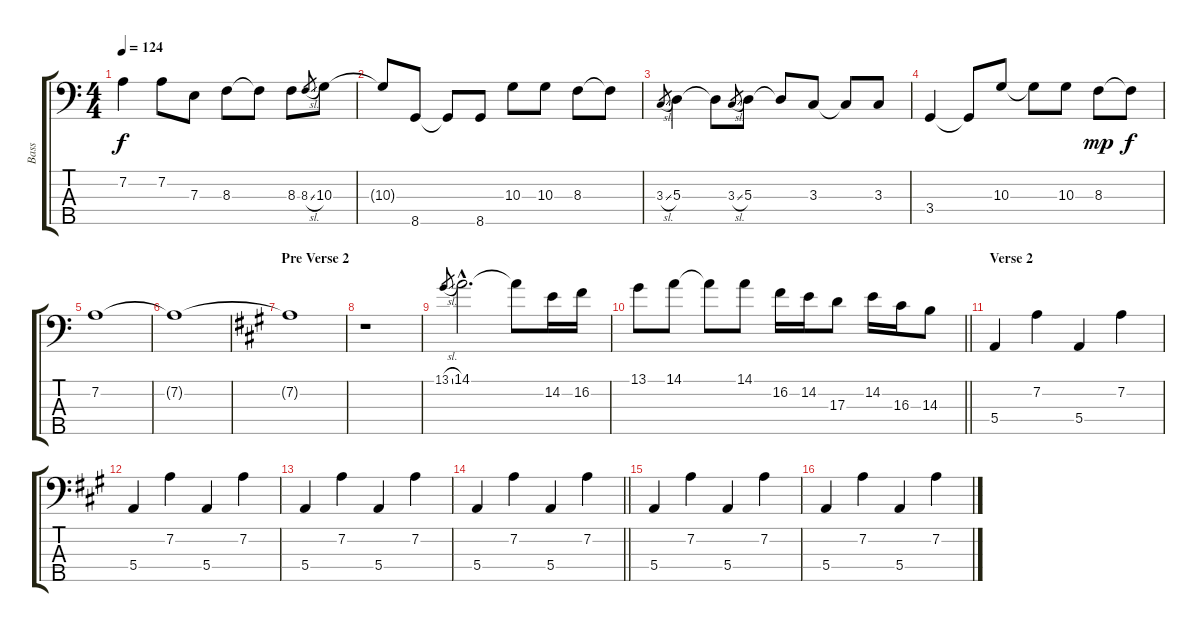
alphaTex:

\track ("Bass" "Bass") {instrument electricbassfinger}
\staff {score tabs}
\tuning (G2 D2 A1 E1 B0) {hide}
\ts (4 4)
\tempo 124
\clef f4
\ks aminor
7.2.4{dy f} 7.2.8 7.3.8 8.3.8 8.3{t}.8 8.3.8 8.3{sl}.8{gr} 10.3.8 |
10.3{t}.8 8.5.8 8.5{t}.8 8.5.8 10.3.8 10.3.8 8.3.8 8.3{t}.8 |
3.3{sl}.8{gr} 5.3.4 5.3{t}.8 3.3{sl}.8{gr} 5.3.8 5.3{t}.8 3.3.8 3.3{t}.8 3.3.8 |
3.4.4 3.4{t}.8 10.3.8 10.3{t}.8 10.3.8 8.3.8{dy mp} 8.3{t}.8{dy f} |
7.2.1 |
7.2{t}.1 |
\section ("" "Pre Verse 2")
\ks a
7.2{t}.1 |
r.1 |
13.1{sl}.8{gr} 14.1{hac}.2{d} 14.1{t}.8 14.2.16 16.2.16 |
\barLineRight lightlight
13.1.8 14.1.8 14.1{t}.8 14.1.8 16.2.16 14.2.16 17.3.8 14.2.16 16.3.16 14.3.8 |
\section ("" "Verse 2")
5.4.4 7.2.4 5.4.4 7.2.4 |
5.4.4 7.2.4 5.4.4 7.2.4 |
5.4.4 7.2.4 5.4.4 7.2.4 |
\barLineRight lightlight
5.4.4 7.2.4 5.4.4 7.2.4 |
5.4.4 7.2.4 5.4.4 7.2.4 |
5.4.4 7.2.4 5.4.4 7.2.4
